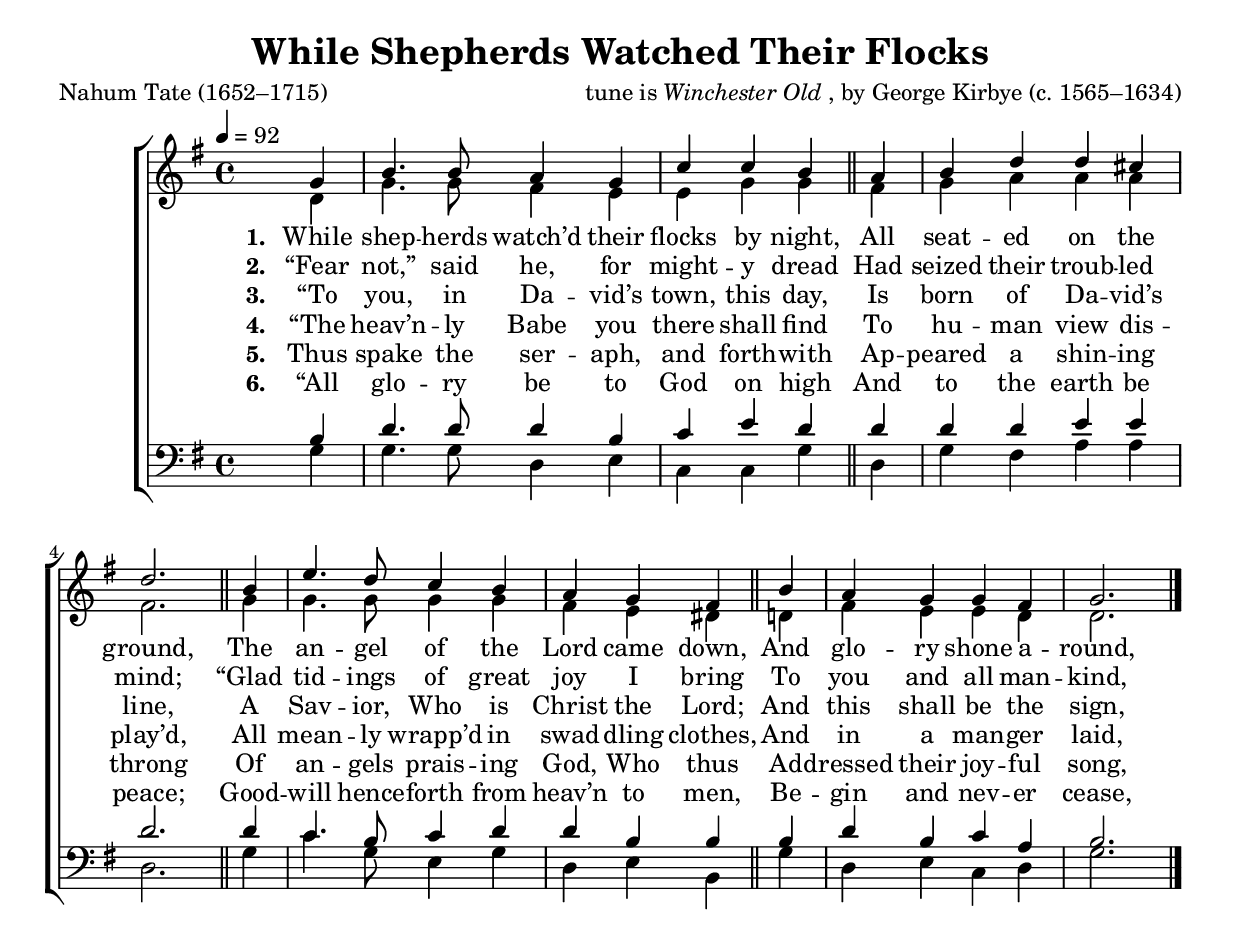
\version "2.14.2"
\include "util.ly"
\header {
    title = "While Shepherds Watched Their Flocks"
    poet = "Nahum Tate (1652–1715)"
    composer = \markup{tune is \italic{Winchester Old}, by George Kirbye (c. 1565–1634)}
    %tagline = \markup{ from \italic {Church Sunday School Hymn-Book}, 1892, via \italic{HymnsAndCarolsOfChristmas.com}}
  }

global = {
  \key g \major
  \time 4/4
  \autoBeamOff
  %\override DynamicLineSpanner #'staff-padding = #0.0
  %\override DynamicLineSpanner #'Y-extent = #'(-1 . 1)
  \tempo 4 = 92
}

sopMusic = \relative c' {
  \partial 4 g'4 |
  b4. b8 a4 g |
  c c b \bar"||"
  a |
  b d d cis |
  d2. \bar "||"
  
  b4 e4. d8 c4 b |
  a g fis \bar"||"
  b |
  a g g fis |
  g2. \bar"|."
}
sopWords = \lyricmode {
  
}

altoMusic = \relative c' {
  d4 |
  g4. g8 fis4 e |
  e g g |
  fis |
  g a a a |
  fis2. |
  
  g4 |
  g4. g8 g4 g |
  fis e dis |
  d |
  fis e e d |
  d2. \bar "|."
}
altoWords = \lyricmode {
  \dropLyricsXI
  \set stanza = #"1. "
  While shep -- herds watch’d their flocks by night,
    All seat -- ed on the ground,
  The an -- gel of the Lord came down,
    And glo -- ry shone a -- round,
    And glo -- ry shone a -- round.
}
altoWordsII = \lyricmode {
  \dropLyricsXI
  \set stanza = #"2. "
  “Fear not,” said he, for might -- y dread
    Had seized their troub -- led mind;
  “Glad tid -- ings of great joy I bring
    To you and all man -- kind,
    To you and all man -- kind.
}
altoWordsIII = \lyricmode {
  \dropLyricsXI
  \set stanza = #"3. "
  “To you, in Da -- vid’s town, this day,
    Is born of Da -- vid’s line,
  A Sav -- ior, Who is Christ the Lord;
    And this shall be the sign,
    And this shall be the sign:
}
altoWordsIV = \lyricmode {
  \dropLyricsXI
  \set stanza = #"4. "
  “The heav’n -- ly Babe you there shall find
    To hu -- man view dis -- play’d,
  All mean -- ly wrapp’d in swad -- dling clothes,
    And in a man -- ger laid,
    And in a man -- ger laid.”
}

altoWordsV = \lyricmode {
  \dropLyricsXI
  \set stanza = #"5. "
  Thus spake the ser -- aph, and forth -- with
    Ap -- peared a shin -- ing throng
  Of an -- gels prais -- ing God, Who thus
    Ad -- dressed their joy -- ful song,
    Ad -- dressed their joy -- ful song:
}

altoWordsVI = \lyricmode {
  \dropLyricsXI
  \set stanza = #"6. "
  “All glo -- ry be to God on high
    And to the earth be peace;
  Good -- will hence -- forth from heav’n to men,
    Be -- gin and nev -- er cease,
    Be -- gin and nev -- er cease.”
}

tenorMusic = \relative c' {
  b4 |
  d4. d8 d4 |
  b |
  c e d |
  d |
  d d e e |
  d2. |
  
  d4 |
  c4. b8 c4 d |
  d b b |
  b |
  d b c a |
  b2. \bar "|."
}
tenorWords = \lyricmode {

}

bassMusic = \relative c {
  g'4 |
  g4. g8 d4 e |
  c c g' |
  d |
  g fis a a |
  d,2. |
  
  g4 |
  c4. g8 e4 g |
  d e b |
  g' |
  d e c d |
  g2. \bar "|."
}
bassWords = \lyricmode {

}

\score {
  <<
   \new ChoirStaff <<
%    \new Lyrics = sopranos \with { \override VerticalAxisGroup #'nonstaff-relatedstaff-spacing = #'((basic-distance . 1)) }
    \new Staff = women <<
      \new Voice = "sopranos" { \voiceOne << \global \sopMusic >> }
      \new Voice = "altos" { \voiceTwo << \global \altoMusic >> }
    >>
    \new Lyrics \with { alignAboveContext = #"women" \override VerticalAxisGroup #'nonstaff-relatedstaff-spacing = #'((basic-distance . 1))} \lyricsto "sopranos" \sopWords
    \new Lyrics = "altosVI"  \with { alignBelowContext = #"women" } \lyricsto "sopranos" \altoWordsVI
    \new Lyrics = "altosV"  \with { alignBelowContext = #"women" } \lyricsto "sopranos" \altoWordsV
    \new Lyrics = "altosIV"  \with { alignBelowContext = #"women" } \lyricsto "sopranos" \altoWordsIV
    \new Lyrics = "altosIII"  \with { alignBelowContext = #"women" } \lyricsto "sopranos" \altoWordsIII
    \new Lyrics = "altosII"  \with { alignBelowContext = #"women" } \lyricsto "sopranos" \altoWordsII
    \new Lyrics = "altos"  \with { alignBelowContext = #"women" \override VerticalAxisGroup #'nonstaff-relatedstaff-spacing = #'((padding . -0.9)) } \lyricsto "sopranos" \altoWords
   \new Staff = men <<
      \clef bass
      \new Voice = "tenors" { \voiceOne << \global \tenorMusic >> }
      \new Voice = "basses" { \voiceTwo << \global \bassMusic >> }
    >>
    \new Lyrics \with { alignAboveContext = #"men" \override VerticalAxisGroup #'nonstaff-relatedstaff-spacing = #'((basic-distance . 1)) } \lyricsto "tenors" \tenorWords
    \new Lyrics \with { alignBelowContext = #"men" \override VerticalAxisGroup #'nonstaff-relatedstaff-spacing = #'((basic-distance . 1)) } \lyricsto "basses" \bassWords
  >>
%    \new PianoStaff << \new Staff { \new Voice { \pianoRH } } \new Staff { \clef "bass" \pianoLH } >>
  >>
  \layout { }
  
  \midi {
    \tempo 4 = 92
    \set Staff.midiInstrument = "flute"
  
    \context {
      \Voice
      \remove "Dynamic_performer"
    }
  }
}
